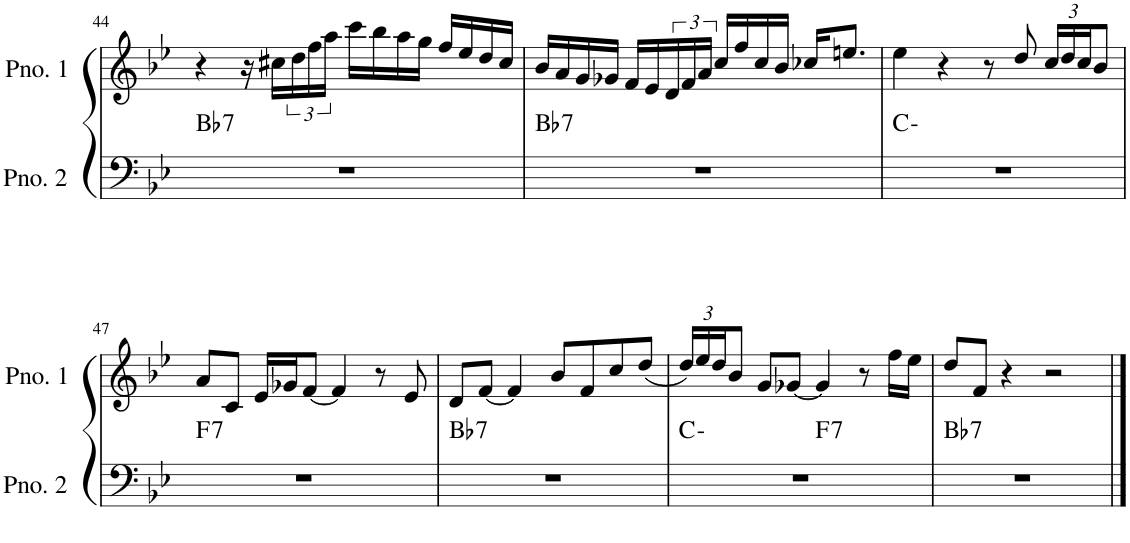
**kern	**harte	**kern
*part2	*part2	*part1
*staff2	*	*staff1
*I"ピアノ 2	*	*I"ピアノ 1
!!LO:PB:g=z
*clefF4	*	*clefG2
*k[b-e-]	*	*k[b-e-]
*M4/4	*	*M4/4
=44	=44	=44
!	!LO:H:kt=7	!
1r	Bb:7	4r
.	.	16r
.	.	16cc#X\LL
.	.	24dd\
.	.	24ff\
.	.	24aa\JJ
.	.	16ccc\LL
.	.	16bb-\
.	.	16aa\
.	.	16gg\JJ
.	.	16ff/LL
.	.	16ee-/
.	.	16dd/
.	.	16cc#/JJ
=45	=45	=45
!	!LO:H:kt=7	!
1r	Bb:7	16b-/LL
.	.	16a/
.	.	16g/
.	.	16g-X/JJ
.	.	16f/LL
.	.	16e-/
.	.	24d/
.	.	24f/
.	.	24a/JJ
.	.	16cc/LL
.	.	16ff/
.	.	16cc/
.	.	16b-/JJ
.	.	16cc-X/KL
.	.	8.een/J
=46	=46	=46
1r	C:min	4ee-\
.	.	4r
.	.	8r
.	.	8dd/
*	*	*Xbrackettup
.	.	24cc/LL
.	.	24dd/
.	.	24cc/J
.	.	8b-/J
!!LO:LB:g=z
=47	=47	=47
!	!LO:H:kt=7	!
1r	F:7	8a/L
.	.	8c/J
.	.	16e-/LL
.	.	16g-X/J
.	.	[8f/J
.	.	4f/]
.	.	8r
.	.	8e-/
=48	=48	=48
!	!LO:H:kt=7	!
1r	Bb:7	8d/L
.	.	[8f/J
.	.	4f/]
.	.	8b-/L
.	.	8f/
.	.	8cc/
.	.	(8dd/J
=49	=49	=49
*^	*	*
1r	2ryy	C:min	24dd/LL)
.	.	.	24ee-/
.	.	.	24dd/J
.	.	.	8b-/J
.	.	.	8g/L
.	.	.	[8g-X/J
!	!	!LO:H:kt=7	!
.	2ryy	F:7	4g-/]
.	.	.	8r
.	.	.	16ff\LL
.	.	.	16ee-\JJ
=50	=50	=50	=50
!	!	!LO:H:kt=7	!
*v	*v	*	*
1r	Bb:7	8dd/L
.	.	8f/J
.	.	4r
.	.	2r
==	==	==
*-	*-	*-
